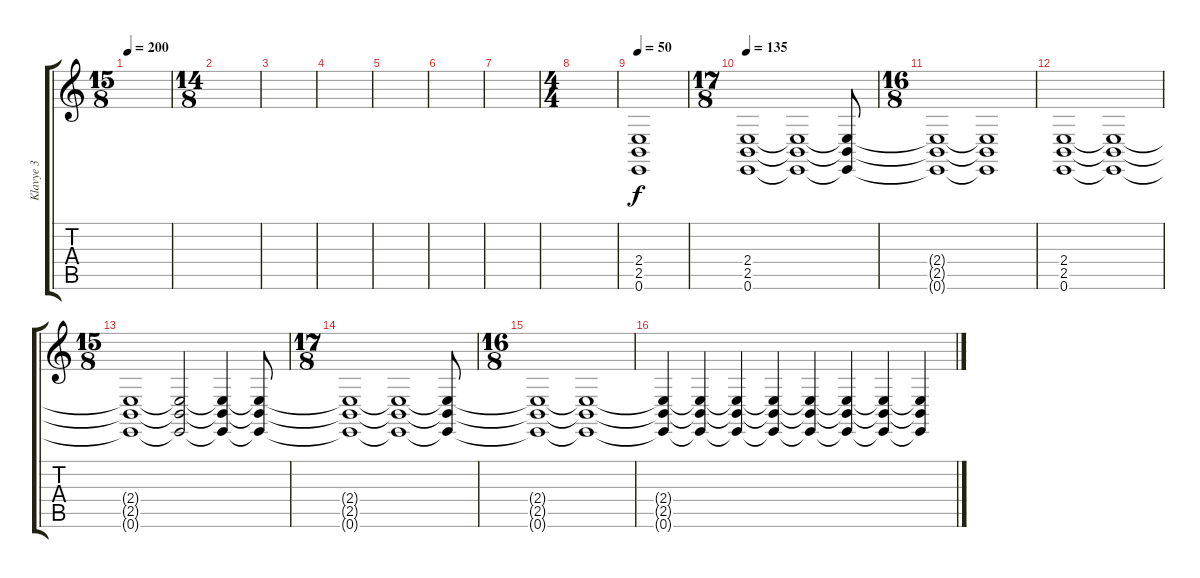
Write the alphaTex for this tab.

\track ("Klavye 3" "Klavye 3") {instrument synthstrings1}
\staff {score tabs}
\tuning (E4 B3 G3 D3 A2 E2) {hide}
\ts (15 8)
\tempo 200
\clef g2
\ks c
|
\ts (14 8)
|
|
|
|
|
|
\ts (4 4)
|
\tempo 50
(2.4 2.5 0.6).1 |
\ts (17 8)
\tempo 135
(2.4 2.5 0.6).1 (2.4{t} 2.5{t} 0.6{t}).1 (2.4{t} 2.5{t} 0.6{t}).8 |
\ts (16 8)
(2.4{t} 2.5{t} 0.6{t}).1 (2.4{t} 2.5{t} 0.6{t}).1 |
(2.4 2.5 0.6).1 (2.4{t} 2.5{t} 0.6{t}).1 |
\ts (15 8)
(2.4{t} 2.5{t} 0.6{t}).1 (2.4{t} 2.5{t} 0.6{t}).2 (2.4{t} 2.5{t} 0.6{t}).4 (2.4{t} 2.5{t} 0.6{t}).8 |
\ts (17 8)
(2.4{t} 2.5{t} 0.6{t}).1 (2.4{t} 2.5{t} 0.6{t}).1 (2.4{t} 2.5{t} 0.6{t}).8 |
\ts (16 8)
(2.4{t} 2.5{t} 0.6{t}).1 (2.4{t} 2.5{t} 0.6{t}).1 |
(2.4{t} 2.5{t} 0.6{t}).4 (2.4{t} 2.5{t} 0.6{t}).4 (2.4{t} 2.5{t} 0.6{t}).4 (2.4{t} 2.5{t} 0.6{t}).4 (2.4{t} 2.5{t} 0.6{t}).4 (2.4{t} 2.5{t} 0.6{t}).4 (2.4{t} 2.5{t} 0.6{t}).4 (2.4{t} 2.5{t} 0.6{t}).4
